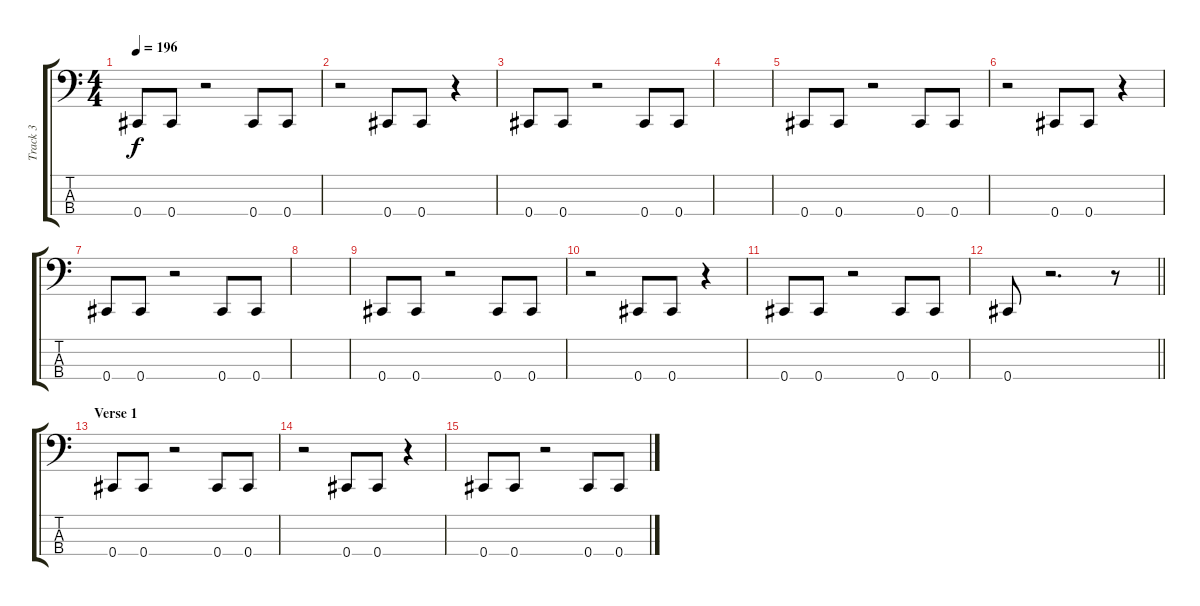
\track ("Track 3" "Track 3") {instrument electricbasspick}
\staff {score tabs}
\tuning (Gb2 Db2 Ab1 Db1) {hide}
\ts (4 4)
\tempo 196
\clef f4
\ks c
0.4.8{dy f} 0.4.8 r.2 0.4.8 0.4.8 |
r.2 0.4.8 0.4.8 r.4 |
0.4.8 0.4.8 r.2 0.4.8 0.4.8 |
|
0.4.8 0.4.8 r.2 0.4.8 0.4.8 |
r.2 0.4.8 0.4.8 r.4 |
0.4.8 0.4.8 r.2 0.4.8 0.4.8 |
|
0.4.8 0.4.8 r.2 0.4.8 0.4.8 |
r.2 0.4.8 0.4.8 r.4 |
0.4.8 0.4.8 r.2 0.4.8 0.4.8 |
\barLineRight lightlight
0.4.8 r.2{d} r.8 |
\section ("" "Verse 1")
0.4.8 0.4.8 r.2 0.4.8 0.4.8 |
r.2 0.4.8 0.4.8 r.4 |
0.4.8 0.4.8 r.2 0.4.8 0.4.8
